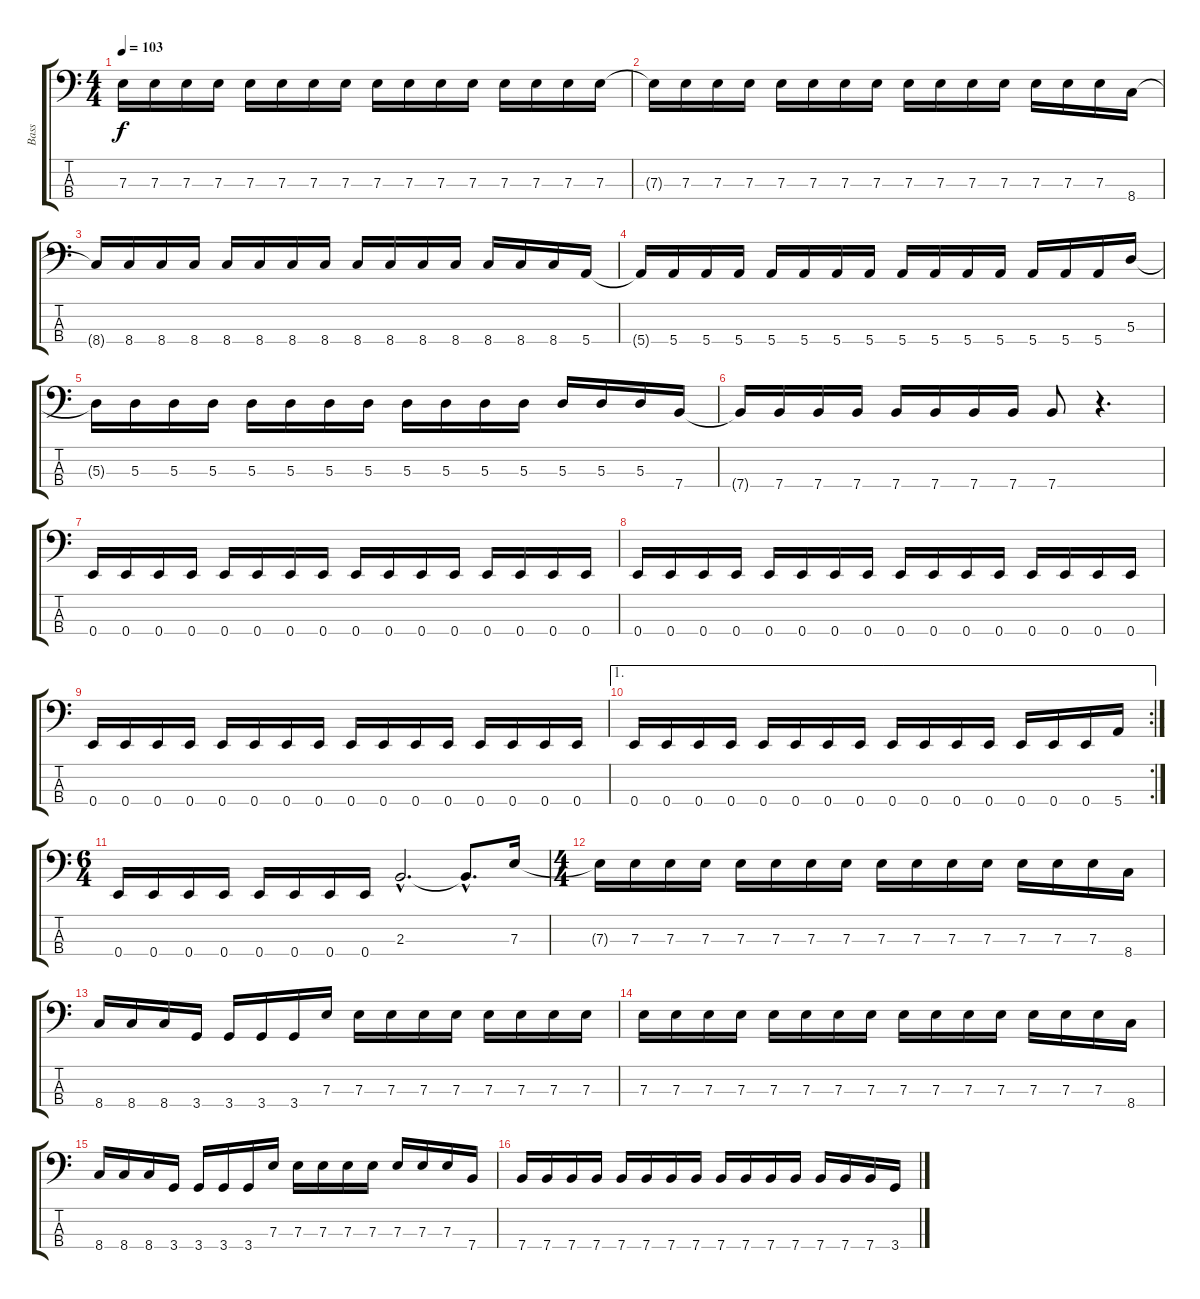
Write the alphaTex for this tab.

\track ("Bass" "Bass") {instrument electricbassfinger}
\staff {score tabs}
\tuning (G2 D2 A1 E1) {hide}
\ts (4 4)
\tempo 103
\clef f4
\ks c
7.3{t}.16{dy f} 7.3.16 7.3.16 7.3.16 7.3.16 7.3.16 7.3.16 7.3.16 7.3.16 7.3.16 7.3.16 7.3.16 7.3.16 7.3.16 7.3.16 7.3.16 |
7.3{t}.16 7.3.16 7.3.16 7.3.16 7.3.16 7.3.16 7.3.16 7.3.16 7.3.16 7.3.16 7.3.16 7.3.16 7.3.16 7.3.16 7.3.16 8.4.16 |
8.4{t}.16 8.4.16 8.4.16 8.4.16 8.4.16 8.4.16 8.4.16 8.4.16 8.4.16 8.4.16 8.4.16 8.4.16 8.4.16 8.4.16 8.4.16 5.4.16 |
5.4{t}.16 5.4.16 5.4.16 5.4.16 5.4.16 5.4.16 5.4.16 5.4.16 5.4.16 5.4.16 5.4.16 5.4.16 5.4.16 5.4.16 5.4.16 5.3.16 |
5.3{t}.16 5.3.16 5.3.16 5.3.16 5.3.16 5.3.16 5.3.16 5.3.16 5.3.16 5.3.16 5.3.16 5.3.16 5.3.16 5.3.16 5.3.16 7.4.16 |
7.4{t}.16 7.4.16 7.4.16 7.4.16 7.4.16 7.4.16 7.4.16 7.4.16 7.4.8 r.4{d} |
0.4.16 0.4.16 0.4.16 0.4.16 0.4.16 0.4.16 0.4.16 0.4.16 0.4.16 0.4.16 0.4.16 0.4.16 0.4.16 0.4.16 0.4.16 0.4.16 |
0.4.16 0.4.16 0.4.16 0.4.16 0.4.16 0.4.16 0.4.16 0.4.16 0.4.16 0.4.16 0.4.16 0.4.16 0.4.16 0.4.16 0.4.16 0.4.16 |
0.4.16 0.4.16 0.4.16 0.4.16 0.4.16 0.4.16 0.4.16 0.4.16 0.4.16 0.4.16 0.4.16 0.4.16 0.4.16 0.4.16 0.4.16 0.4.16 |
\ae 1
\rc 2
0.4.16 0.4.16 0.4.16 0.4.16 0.4.16 0.4.16 0.4.16 0.4.16 0.4.16 0.4.16 0.4.16 0.4.16 0.4.16 0.4.16 0.4.16 5.4.16 |
\ts (6 4)
0.4.16 0.4.16 0.4.16 0.4.16 0.4.16 0.4.16 0.4.16 0.4.16 2.3{hac}.2{d} 2.3{hac t}.8{d} 7.3.16 |
\ts (4 4)
7.3{t}.16 7.3.16 7.3.16 7.3.16 7.3.16 7.3.16 7.3.16 7.3.16 7.3.16 7.3.16 7.3.16 7.3.16 7.3.16 7.3.16 7.3.16 8.4.16 |
8.4.16 8.4.16 8.4.16 3.4.16 3.4.16 3.4.16 3.4.16 7.3.16 7.3.16 7.3.16 7.3.16 7.3.16 7.3.16 7.3.16 7.3.16 7.3.16 |
7.3.16 7.3.16 7.3.16 7.3.16 7.3.16 7.3.16 7.3.16 7.3.16 7.3.16 7.3.16 7.3.16 7.3.16 7.3.16 7.3.16 7.3.16 8.4.16 |
8.4.16 8.4.16 8.4.16 3.4.16 3.4.16 3.4.16 3.4.16 7.3.16 7.3.16 7.3.16 7.3.16 7.3.16 7.3.16 7.3.16 7.3.16 7.4.16 |
7.4.16 7.4.16 7.4.16 7.4.16 7.4.16 7.4.16 7.4.16 7.4.16 7.4.16 7.4.16 7.4.16 7.4.16 7.4.16 7.4.16 7.4.16 3.4.16
